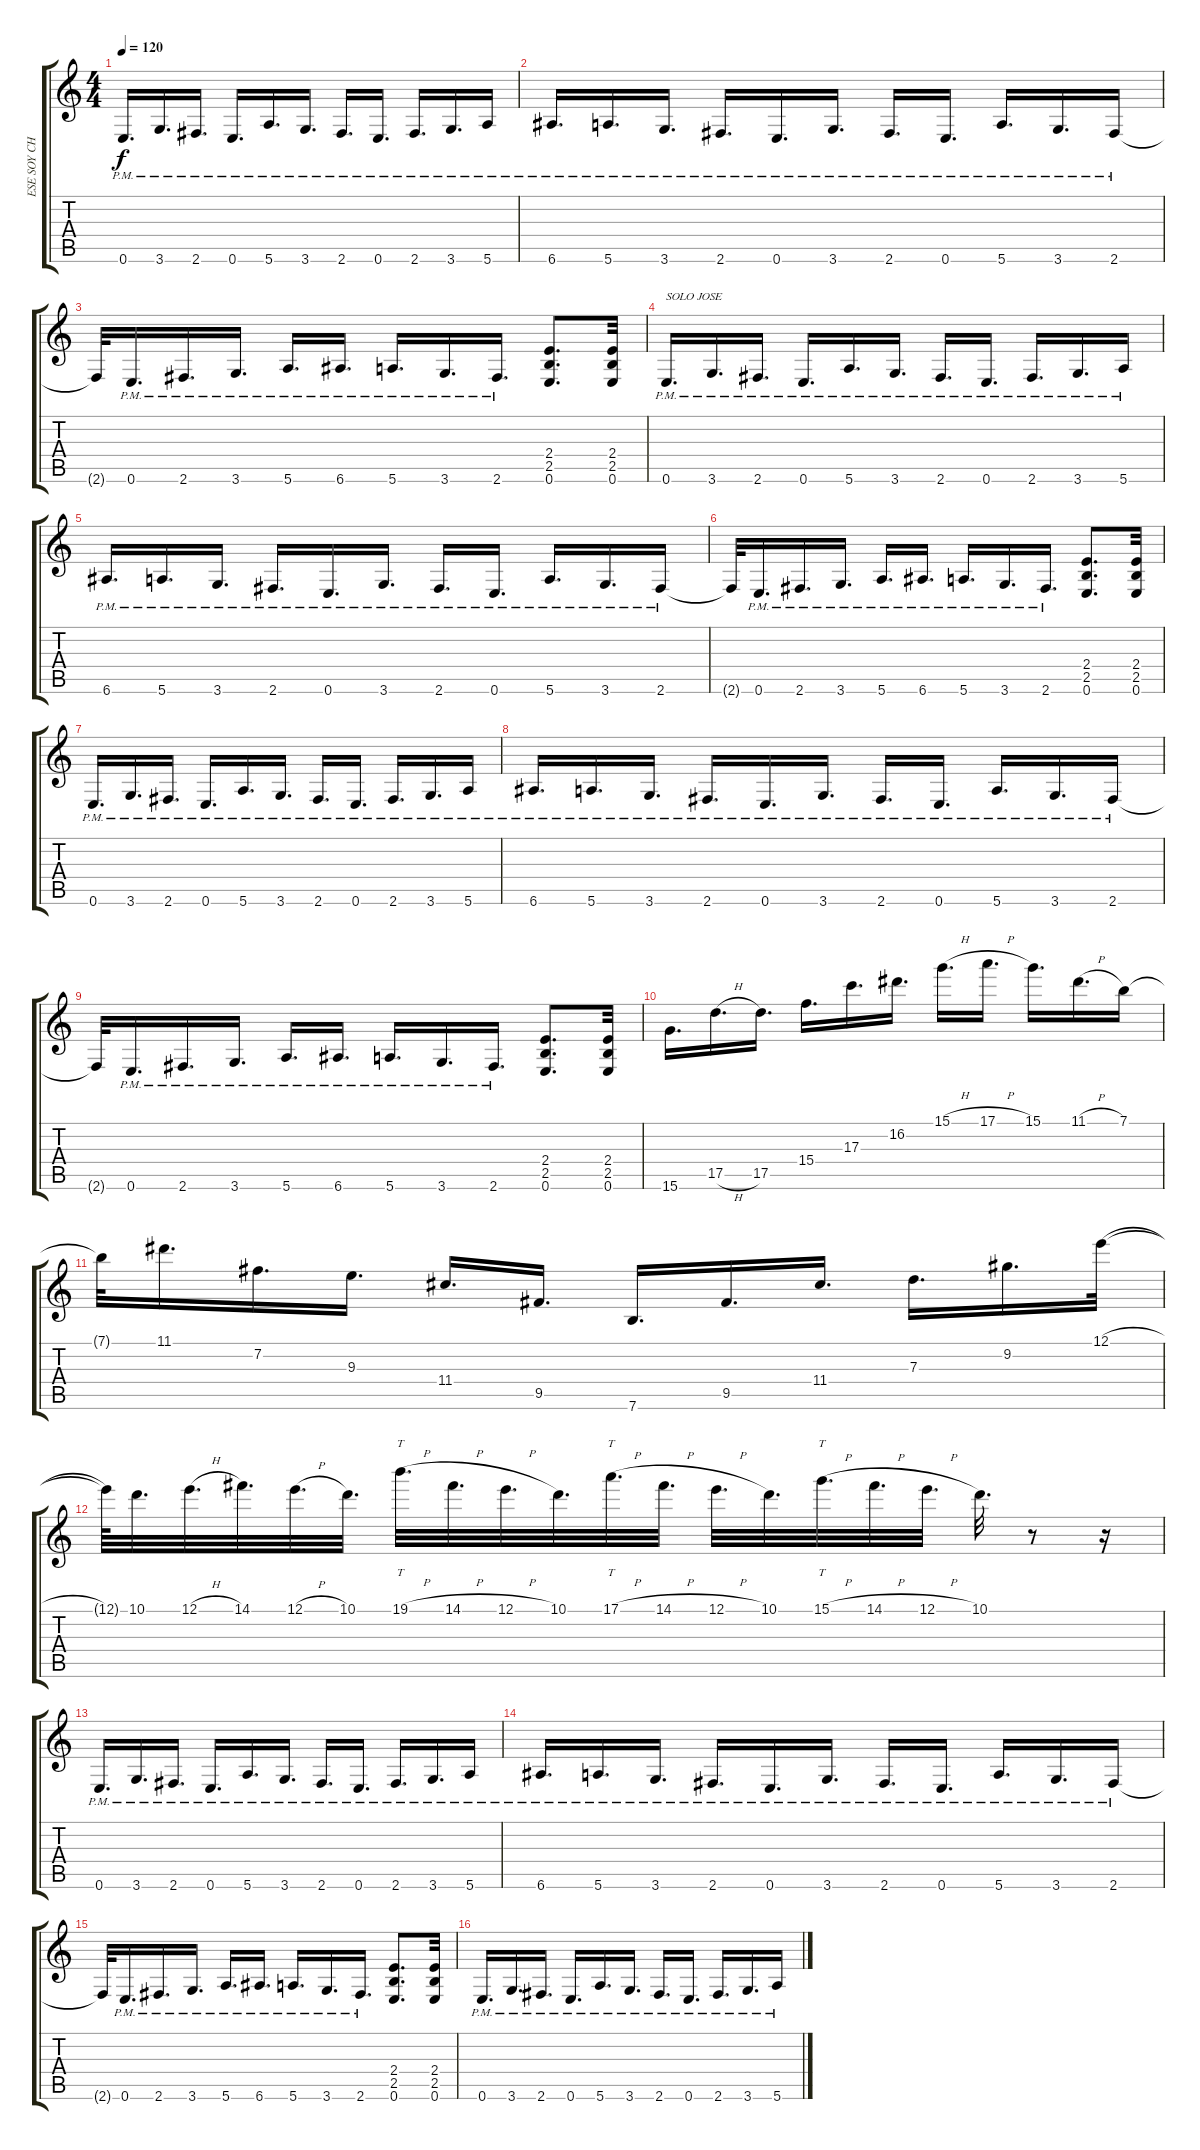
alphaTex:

\track ("ESE SOY CHOO" "ESE SOY CH") {instrument distortionguitar}
\staff {score tabs}
\tuning (E4 B3 G3 D3 A2 E2) {hide}
\ts (4 4)
\tempo 120
\clef g2
\ks c
0.6{pm}.16{d dy f} 3.6{pm}.16{d} 2.6{pm}.16{d} 0.6{pm}.16{d} 5.6{pm}.16{d} 3.6{pm}.16{d} 2.6{pm}.16{d} 0.6{pm}.16{d} 2.6{pm}.16{d} 3.6{pm}.16{d} 5.6{pm}.16 |
6.6{pm}.16{d} 5.6{pm}.16{d} 3.6{pm}.16{d} 2.6{pm}.16{d} 0.6{pm}.16{d} 3.6{pm}.16{d} 2.6{pm}.16{d} 0.6{pm}.16{d} 5.6{pm}.16{d} 3.6{pm}.16{d} 2.6{pm}.16 |
2.6{t}.32 0.6{pm}.16{d} 2.6{pm}.16{d} 3.6{pm}.16{d} 5.6{pm}.16{d} 6.6{pm}.16{d} 5.6{pm}.16{d} 3.6{pm}.16{d} 2.6{pm}.16{d} (2.4 2.5 0.6).8{d} (2.4 2.5 0.6).32 |
0.6{pm}.16{d txt "SOLO JOSE"} 3.6{pm}.16{d} 2.6{pm}.16{d} 0.6{pm}.16{d} 5.6{pm}.16{d} 3.6{pm}.16{d} 2.6{pm}.16{d} 0.6{pm}.16{d} 2.6{pm}.16{d} 3.6{pm}.16{d} 5.6{pm}.16 |
6.6{pm}.16{d} 5.6{pm}.16{d} 3.6{pm}.16{d} 2.6{pm}.16{d} 0.6{pm}.16{d} 3.6{pm}.16{d} 2.6{pm}.16{d} 0.6{pm}.16{d} 5.6{pm}.16{d} 3.6{pm}.16{d} 2.6{pm}.16 |
2.6{t}.32 0.6{pm}.16{d} 2.6{pm}.16{d} 3.6{pm}.16{d} 5.6{pm}.16{d} 6.6{pm}.16{d} 5.6{pm}.16{d} 3.6{pm}.16{d} 2.6{pm}.16{d} (2.4 2.5 0.6).8{d} (2.4 2.5 0.6).32 |
0.6{pm}.16{d} 3.6{pm}.16{d} 2.6{pm}.16{d} 0.6{pm}.16{d} 5.6{pm}.16{d} 3.6{pm}.16{d} 2.6{pm}.16{d} 0.6{pm}.16{d} 2.6{pm}.16{d} 3.6{pm}.16{d} 5.6{pm}.16 |
6.6{pm}.16{d} 5.6{pm}.16{d} 3.6{pm}.16{d} 2.6{pm}.16{d} 0.6{pm}.16{d} 3.6{pm}.16{d} 2.6{pm}.16{d} 0.6{pm}.16{d} 5.6{pm}.16{d} 3.6{pm}.16{d} 2.6{pm}.16 |
2.6{t}.32 0.6{pm}.16{d} 2.6{pm}.16{d} 3.6{pm}.16{d} 5.6{pm}.16{d} 6.6{pm}.16{d} 5.6{pm}.16{d} 3.6{pm}.16{d} 2.6{pm}.16{d} (2.4 2.5 0.6).8{d} (2.4 2.5 0.6).32 |
15.6.16{d} 17.5{h}.16{d} 17.5.16{d} 15.4.16{d} 17.3.16{d} 16.2.16{d} 15.1{h}.16{d} 17.1{h}.16{d} 15.1.16{d} 11.1{h}.16{d} 7.1.16 |
7.1{t}.32 11.1.16{d} 7.2.16{d} 9.3.16{d} 11.4.16{d} 9.5.16{d} 7.6.16{d} 9.5.16{d} 11.4.16{d} 7.3.16{d} 9.2.16{d} 12.1{h}.32 |
12.1{t}.64 10.1.32{d} 12.1{h}.32{d} 14.1.32{d} 12.1{h}.32{d} 10.1.32{d} 19.1{h}.32{tt d} 14.1{h}.32{d} 12.1{h}.32{d} 10.1.32{d} 17.1{h}.32{tt d} 14.1{h}.32{d} 12.1{h}.32{d} 10.1.32{d} 15.1{h}.32{tt d} 14.1{h}.32{d} 12.1{h}.32{d} 10.1.32{d} r.8 r.16 |
0.6{pm}.16{d} 3.6{pm}.16{d} 2.6{pm}.16{d} 0.6{pm}.16{d} 5.6{pm}.16{d} 3.6{pm}.16{d} 2.6{pm}.16{d} 0.6{pm}.16{d} 2.6{pm}.16{d} 3.6{pm}.16{d} 5.6{pm}.16 |
6.6{pm}.16{d} 5.6{pm}.16{d} 3.6{pm}.16{d} 2.6{pm}.16{d} 0.6{pm}.16{d} 3.6{pm}.16{d} 2.6{pm}.16{d} 0.6{pm}.16{d} 5.6{pm}.16{d} 3.6{pm}.16{d} 2.6{pm}.16 |
2.6{t}.32 0.6{pm}.16{d} 2.6{pm}.16{d} 3.6{pm}.16{d} 5.6{pm}.16{d} 6.6{pm}.16{d} 5.6{pm}.16{d} 3.6{pm}.16{d} 2.6{pm}.16{d} (2.4 2.5 0.6).8{d} (2.4 2.5 0.6).32 |
0.6{pm}.16{d} 3.6{pm}.16{d} 2.6{pm}.16{d} 0.6{pm}.16{d} 5.6{pm}.16{d} 3.6{pm}.16{d} 2.6{pm}.16{d} 0.6{pm}.16{d} 2.6{pm}.16{d} 3.6{pm}.16{d} 5.6{pm}.16
